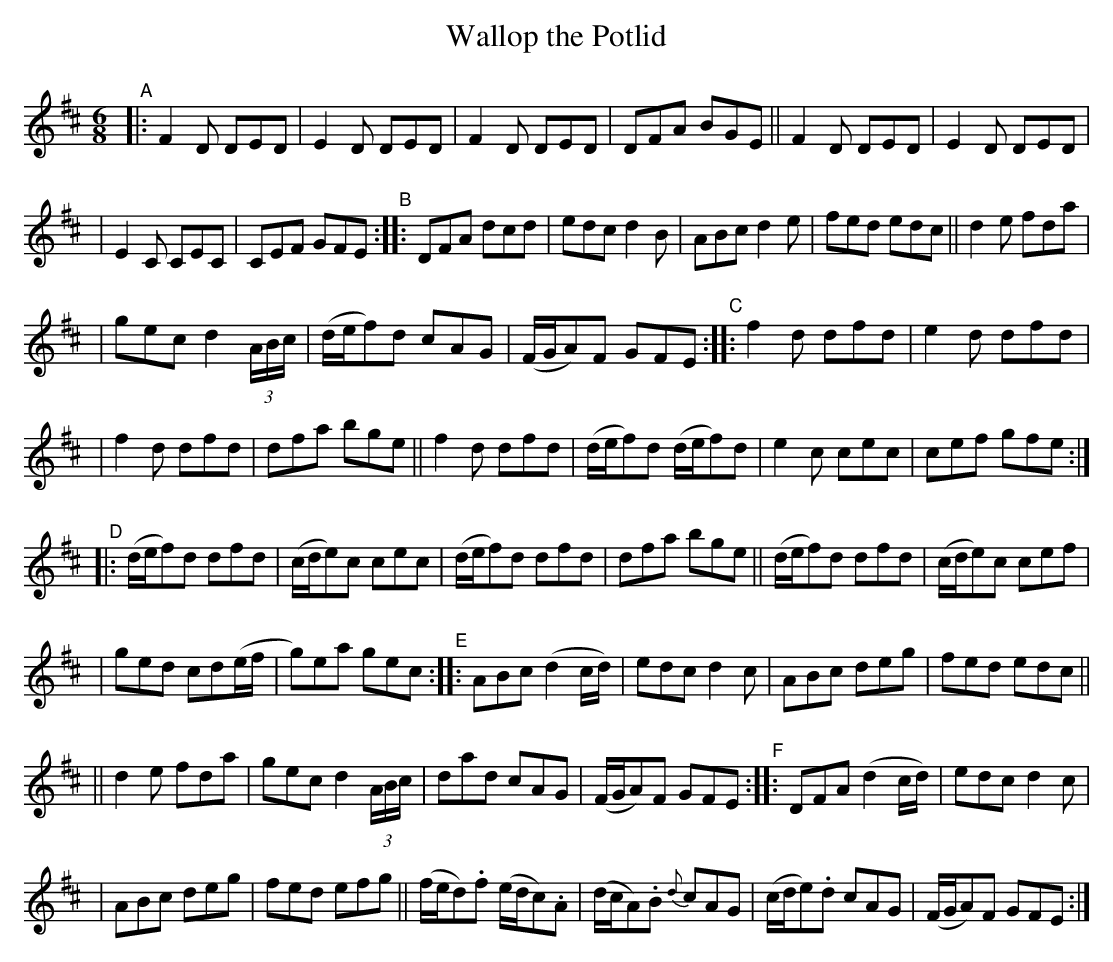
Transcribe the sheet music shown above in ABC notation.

X:1
T: Wallop the Potlid
M: 6/8
L: 1/8
K: D
"^A"\
|: F2D DED | E2D DED | F2D DED | DFA BGE || F2D DED | E2D DED |
| E2C CEC | CEF GFE "^B":: DFA dcd | edc d2B | ABc d2e | fed edc || d2e fda |
| gec d2(3A/B/c/ | (d/e/f)d cAG | (F/G/A)F GFE "^C":: f2d dfd | e2d dfd |
| f2d dfd | dfa bge || f2d dfd | (d/e/f)d (d/e/f)d | e2c cec | cef gfe :|
"^D"\
|: (d/e/f)d dfd | (c/d/e)c cec | (d/e/f)d dfd | dfa bge || (d/e/f)d dfd | (c/d/e)c cef |
| ged cd(e/f/ | g)ea gec "^E":: ABc (d2c/d/) | edc d2c | ABc deg | fed edc ||
|| d2e fda | gec d2(3A/B/c/ | dad cAG | (F/G/A)F GFE "^F":: DFA (d2c/d/) | edc d2c |
| ABc deg | fed efg || (f/e/d).f (e/d/c).A | (d/c/A).B {d}cAG | (c/d/e).d cAG | (F/G/A)F GFE :|
